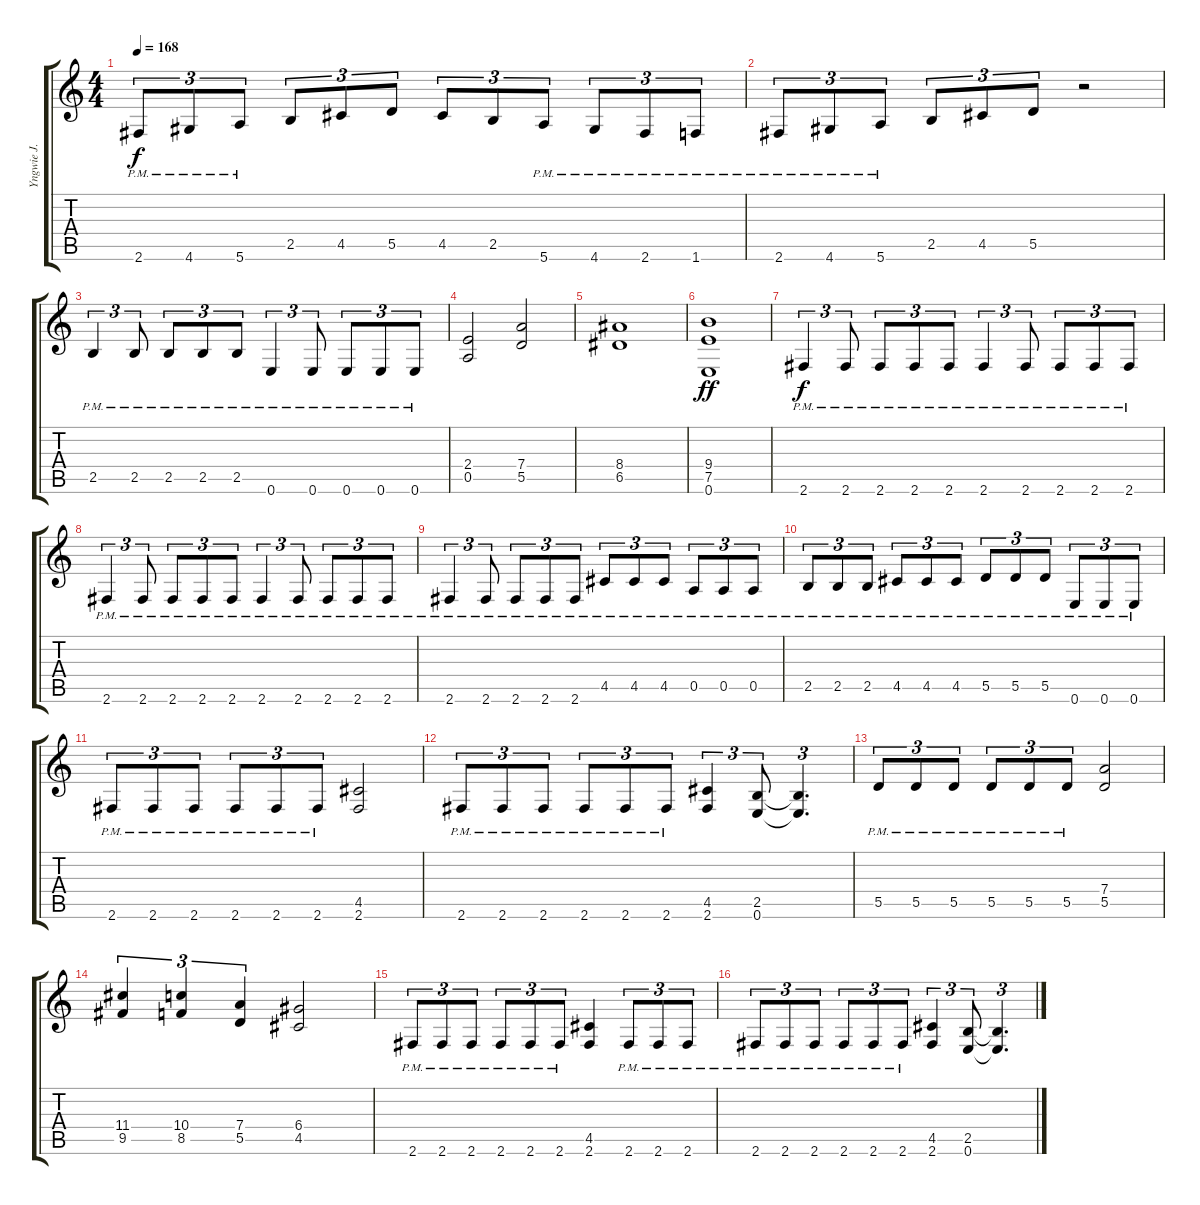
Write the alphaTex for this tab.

\track ("Yngwie J. Malmsteen (Rythm Guitar)" "Yngwie J. ") {instrument overdrivenguitar}
\staff {score tabs}
\tuning (E4 B3 G3 D3 A2 E2) {hide}
\ts (4 4)
\tempo 168
\clef g2
\ks c
2.6{pm}.8{tu (3 2) dy f} 4.6{pm}.8{tu (3 2)} 5.6{pm}.8{tu (3 2)} 2.5.8{tu (3 2)} 4.5.8{tu (3 2)} 5.5.8{tu (3 2)} 4.5.8{tu (3 2)} 2.5.8{tu (3 2)} 5.6{pm}.8{tu (3 2)} 4.6{pm}.8{tu (3 2)} 2.6{pm}.8{tu (3 2)} 1.6{pm}.8{tu (3 2)} |
2.6{pm}.8{tu (3 2)} 4.6{pm}.8{tu (3 2)} 5.6{pm}.8{tu (3 2)} 2.5.8{tu (3 2)} 4.5.8{tu (3 2)} 5.5.8{tu (3 2)} r.2 |
2.5{pm}.4{tu (3 2)} 2.5{pm}.8{tu (3 2)} 2.5{pm}.8{tu (3 2)} 2.5{pm}.8{tu (3 2)} 2.5{pm}.8{tu (3 2)} 0.6{pm}.4{tu (3 2)} 0.6{pm}.8{tu (3 2)} 0.6{pm}.8{tu (3 2)} 0.6{pm}.8{tu (3 2)} 0.6{pm}.8{tu (3 2)} |
(2.4 0.5).2 (7.4 5.5).2 |
(8.4 6.5).1 |
(9.4 7.5 0.6).1{dy ff} |
2.6{pm}.4{tu (3 2) dy f} 2.6{pm}.8{tu (3 2)} 2.6{pm}.8{tu (3 2)} 2.6{pm}.8{tu (3 2)} 2.6{pm}.8{tu (3 2)} 2.6{pm}.4{tu (3 2)} 2.6{pm}.8{tu (3 2)} 2.6{pm}.8{tu (3 2)} 2.6{pm}.8{tu (3 2)} 2.6{pm}.8{tu (3 2)} |
2.6{pm}.4{tu (3 2)} 2.6{pm}.8{tu (3 2)} 2.6{pm}.8{tu (3 2)} 2.6{pm}.8{tu (3 2)} 2.6{pm}.8{tu (3 2)} 2.6{pm}.4{tu (3 2)} 2.6{pm}.8{tu (3 2)} 2.6{pm}.8{tu (3 2)} 2.6{pm}.8{tu (3 2)} 2.6{pm}.8{tu (3 2)} |
2.6{pm}.4{tu (3 2)} 2.6{pm}.8{tu (3 2)} 2.6{pm}.8{tu (3 2)} 2.6{pm}.8{tu (3 2)} 2.6{pm}.8{tu (3 2)} 4.5{pm}.8{tu (3 2)} 4.5{pm}.8{tu (3 2)} 4.5{pm}.8{tu (3 2)} 0.5{pm}.8{tu (3 2)} 0.5{pm}.8{tu (3 2)} 0.5{pm}.8{tu (3 2)} |
2.5{pm}.8{tu (3 2)} 2.5{pm}.8{tu (3 2)} 2.5{pm}.8{tu (3 2)} 4.5{pm}.8{tu (3 2)} 4.5{pm}.8{tu (3 2)} 4.5{pm}.8{tu (3 2)} 5.5{pm}.8{tu (3 2)} 5.5{pm}.8{tu (3 2)} 5.5{pm}.8{tu (3 2)} 0.6{pm}.8{tu (3 2)} 0.6{pm}.8{tu (3 2)} 0.6{pm}.8{tu (3 2)} |
2.6{pm}.8{tu (3 2)} 2.6{pm}.8{tu (3 2)} 2.6{pm}.8{tu (3 2)} 2.6{pm}.8{tu (3 2)} 2.6{pm}.8{tu (3 2)} 2.6{pm}.8{tu (3 2)} (4.5 2.6).2 |
2.6{pm}.8{tu (3 2)} 2.6{pm}.8{tu (3 2)} 2.6{pm}.8{tu (3 2)} 2.6{pm}.8{tu (3 2)} 2.6{pm}.8{tu (3 2)} 2.6{pm}.8{tu (3 2)} (4.5 2.6).4{tu (3 2)} (2.5 0.6).8{tu (3 2)} (2.5{t} 0.6{t}).4{d tu (3 2)} |
5.5{pm}.8{tu (3 2)} 5.5{pm}.8{tu (3 2)} 5.5{pm}.8{tu (3 2)} 5.5{pm}.8{tu (3 2)} 5.5{pm}.8{tu (3 2)} 5.5{pm}.8{tu (3 2)} (7.4 5.5).2 |
(11.4 9.5).4{tu (3 2)} (10.4 8.5).4{tu (3 2)} (7.4 5.5).4{tu (3 2)} (6.4 4.5).2 |
2.6{pm}.8{tu (3 2)} 2.6{pm}.8{tu (3 2)} 2.6{pm}.8{tu (3 2)} 2.6{pm}.8{tu (3 2)} 2.6{pm}.8{tu (3 2)} 2.6{pm}.8{tu (3 2)} (4.5 2.6).4 2.6{pm}.8{tu (3 2)} 2.6{pm}.8{tu (3 2)} 2.6{pm}.8{tu (3 2)} |
2.6{pm}.8{tu (3 2)} 2.6{pm}.8{tu (3 2)} 2.6{pm}.8{tu (3 2)} 2.6{pm}.8{tu (3 2)} 2.6{pm}.8{tu (3 2)} 2.6{pm}.8{tu (3 2)} (4.5 2.6).4{tu (3 2)} (2.5 0.6).8{tu (3 2)} (2.5{t} 0.6{t}).4{d tu (3 2)}
